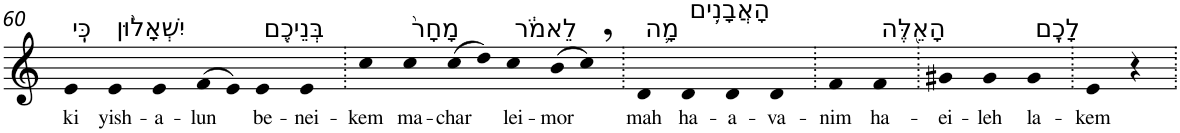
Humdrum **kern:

**kern	**text
*part1	*part1
*staff1	*staff1
*I"Piano	*
*I'Pno	*
!!LO:PB:g=z
*clefG2	*
*k[]	*
=60	=60
!LO:TX:a:t=כִּֽי	!
!	!LO:LY:b
4e	ki
!LO:TX:a:t=יִשְׁאָל֨וּן	!
!	!LO:LY:b
4e	yish-
!	!LO:LY:b
4e	-a-
!	!LO:LY:b
(>8f	-lun
8e)	.
!LO:TX:a:t=בְּנֵיכֶ֤ם	!
!	!LO:LY:b
4e	be-
!	!LO:LY:b
4e	-nei-
=61.	=61.
!	!LO:LY:b
4cc	-kem
!LO:TX:a:t=מָחָר֙	!
!	!LO:LY:b
4cc	ma-
!	!LO:LY:b
(>8cc	-char
8dd)	.
!LO:TX:a:t=לֵאמֹ֔ר	!
!	!LO:LY:b
4cc	lei-
!	!LO:LY:b
(>8b	-mor
8cc,)	.
=62.	=62.
!LO:TX:a:t=מָ֛ה	!
!	!LO:LY:b
4d	mah
!LO:TX:a:t=הָאֲבָנִ֥ים	!
!	!LO:LY:b
4d	ha-
!	!LO:LY:b
4d	-a-
!	!LO:LY:b
4d	-va-
=63.	=63.
!	!LO:LY:b
4f	-nim
!LO:TX:a:t=הָאֵ֖לֶּה	!
!	!LO:LY:b
4f	ha-
=64.	=64.
!	!LO:LY:b
4g#X	-ei-
!	!LO:LY:b
4g#	-leh
!LO:TX:a:t=לָכֶֽם	!
!	!LO:LY:b
4g#	la-
=65.	=65.
!	!LO:LY:b
4e	-kem
4r	.
=.	=.
*-	*-
